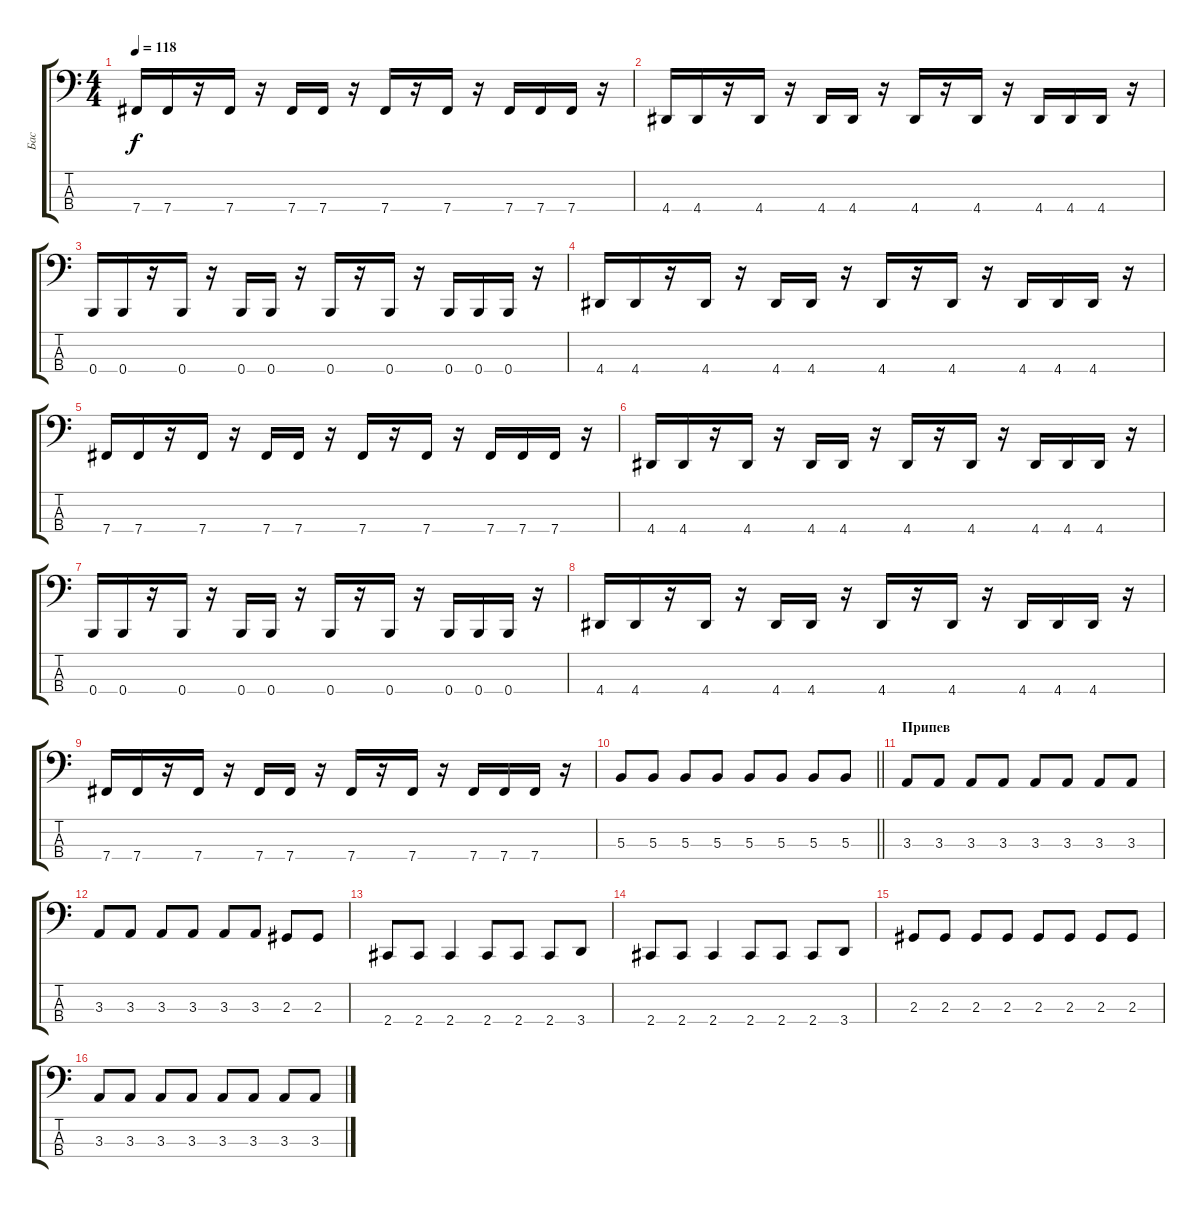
\track ("Бас" "Бас") {instrument electricbasspick}
\staff {score tabs}
\tuning (E2 B1 Gb1 B0) {hide}
\ts (4 4)
\tempo 118
\clef f4
\ks c
7.4.16{dy f} 7.4.16 r.16 7.4.16 r.16 7.4.16 7.4.16 r.16 7.4.16 r.16 7.4.16 r.16 7.4.16 7.4.16 7.4.16 r.16 |
4.4.16 4.4.16 r.16 4.4.16 r.16 4.4.16 4.4.16 r.16 4.4.16 r.16 4.4.16 r.16 4.4.16 4.4.16 4.4.16 r.16 |
0.4.16 0.4.16 r.16 0.4.16 r.16 0.4.16 0.4.16 r.16 0.4.16 r.16 0.4.16 r.16 0.4.16 0.4.16 0.4.16 r.16 |
4.4.16 4.4.16 r.16 4.4.16 r.16 4.4.16 4.4.16 r.16 4.4.16 r.16 4.4.16 r.16 4.4.16 4.4.16 4.4.16 r.16 |
7.4.16 7.4.16 r.16 7.4.16 r.16 7.4.16 7.4.16 r.16 7.4.16 r.16 7.4.16 r.16 7.4.16 7.4.16 7.4.16 r.16 |
4.4.16 4.4.16 r.16 4.4.16 r.16 4.4.16 4.4.16 r.16 4.4.16 r.16 4.4.16 r.16 4.4.16 4.4.16 4.4.16 r.16 |
0.4.16 0.4.16 r.16 0.4.16 r.16 0.4.16 0.4.16 r.16 0.4.16 r.16 0.4.16 r.16 0.4.16 0.4.16 0.4.16 r.16 |
4.4.16 4.4.16 r.16 4.4.16 r.16 4.4.16 4.4.16 r.16 4.4.16 r.16 4.4.16 r.16 4.4.16 4.4.16 4.4.16 r.16 |
7.4.16 7.4.16 r.16 7.4.16 r.16 7.4.16 7.4.16 r.16 7.4.16 r.16 7.4.16 r.16 7.4.16 7.4.16 7.4.16 r.16 |
\barLineRight lightlight
5.3.8 5.3.8 5.3.8 5.3.8 5.3.8 5.3.8 5.3.8 5.3.8 |
\section ("" "Припев")
3.3.8 3.3.8 3.3.8 3.3.8 3.3.8 3.3.8 3.3.8 3.3.8 |
3.3.8 3.3.8 3.3.8 3.3.8 3.3.8 3.3.8 2.3.8 2.3.8 |
2.4.8 2.4.8 2.4.4 2.4.8 2.4.8 2.4.8 3.4.8 |
2.4.8 2.4.8 2.4.4 2.4.8 2.4.8 2.4.8 3.4.8 |
2.3.8 2.3.8 2.3.8 2.3.8 2.3.8 2.3.8 2.3.8 2.3.8 |
3.3.8 3.3.8 3.3.8 3.3.8 3.3.8 3.3.8 3.3.8 3.3{ss}.8
